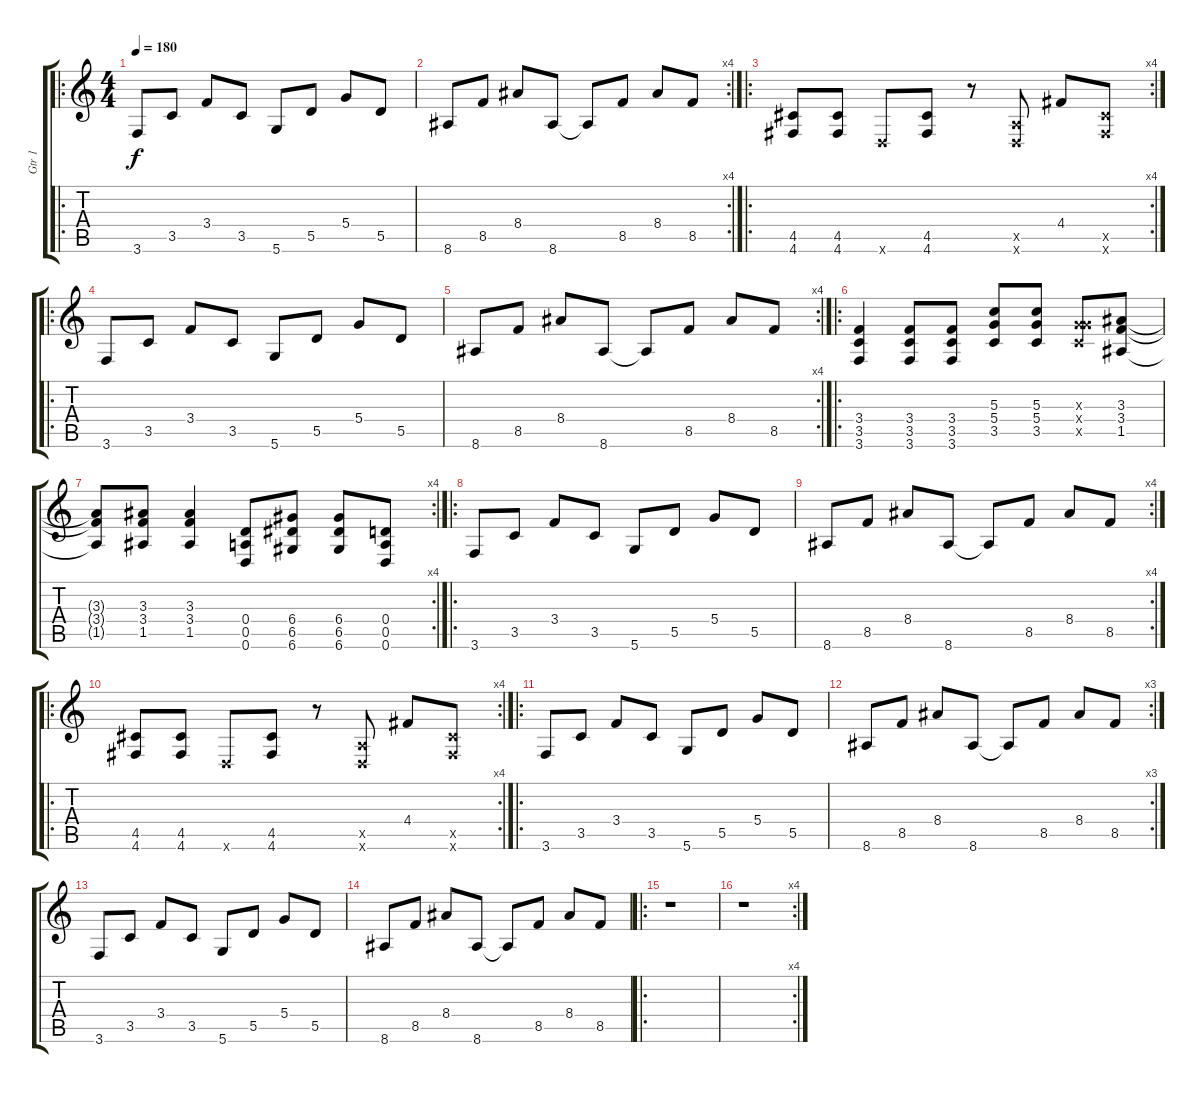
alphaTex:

\track ("Gtr 1" "Gtr 1") {instrument acousticguitarnylon}
\staff {score tabs}
\tuning (E4 B3 G3 D3 A2 D2) {hide}
\ro
\ts (4 4)
\tempo 180
\clef g2
\ks c
3.6.8{dy f instrument acousticguitarnylon} 3.5.8 3.4.8 3.5.8 5.6.8 5.5.8 5.4.8 5.5.8 |
\rc 4
8.6.8 8.5.8 8.4.8 8.6.8 8.6{t}.8 8.5.8 8.4.8 8.5.8 |
\ro
\rc 4
(4.5 4.6).8 (4.5 4.6).8 0.6{x}.8 (4.5 4.6).8 r.8 (0.5{x} 0.6{x}).8 4.4.8 (4.5{x} 4.6{x}).8 |
\ro
3.6.8 3.5.8 3.4.8 3.5.8 5.6.8 5.5.8 5.4.8 5.5.8 |
\rc 4
8.6.8 8.5.8 8.4.8 8.6.8 8.6{t}.8 8.5.8 8.4.8 8.5.8 |
\ro
(3.4 3.5 3.6).4 (3.4 3.5 3.6).8 (3.4 3.5 3.6).8 (5.3 5.4 3.5).8 (5.3 5.4 3.5).8 (0.3{x} 5.4{x} 3.5{x}).8 (3.3 3.4 1.5).8 |
\rc 4
(3.3{t} 3.4{t} 1.5{t}).8 (3.3 3.4 1.5).8 (3.3 3.4 1.5).4 (0.4 0.5 0.6).8 (6.4 6.5 6.6).8 (6.4 6.5 6.6).8 (0.4 0.5 0.6).8 |
\ro
3.6.8 3.5.8 3.4.8 3.5.8 5.6.8 5.5.8 5.4.8 5.5.8 |
\rc 4
8.6.8 8.5.8 8.4.8 8.6.8 8.6{t}.8 8.5.8 8.4.8 8.5.8 |
\ro
\rc 4
(4.5 4.6).8 (4.5 4.6).8 0.6{x}.8 (4.5 4.6).8 r.8 (0.5{x} 0.6{x}).8 4.4.8 (4.5{x} 4.6{x}).8 |
\ro
3.6.8 3.5.8 3.4.8 3.5.8 5.6.8 5.5.8 5.4.8 5.5.8 |
\rc 3
8.6.8 8.5.8 8.4.8 8.6.8 8.6{t}.8 8.5.8 8.4.8 8.5.8 |
3.6.8 3.5.8 3.4.8 3.5.8 5.6.8 5.5.8 5.4.8 5.5.8 |
8.6.8 8.5.8 8.4.8 8.6.8 8.6{t}.8 8.5.8 8.4.8 8.5.8 |
\ro
r.1 |
\rc 4
r.1
